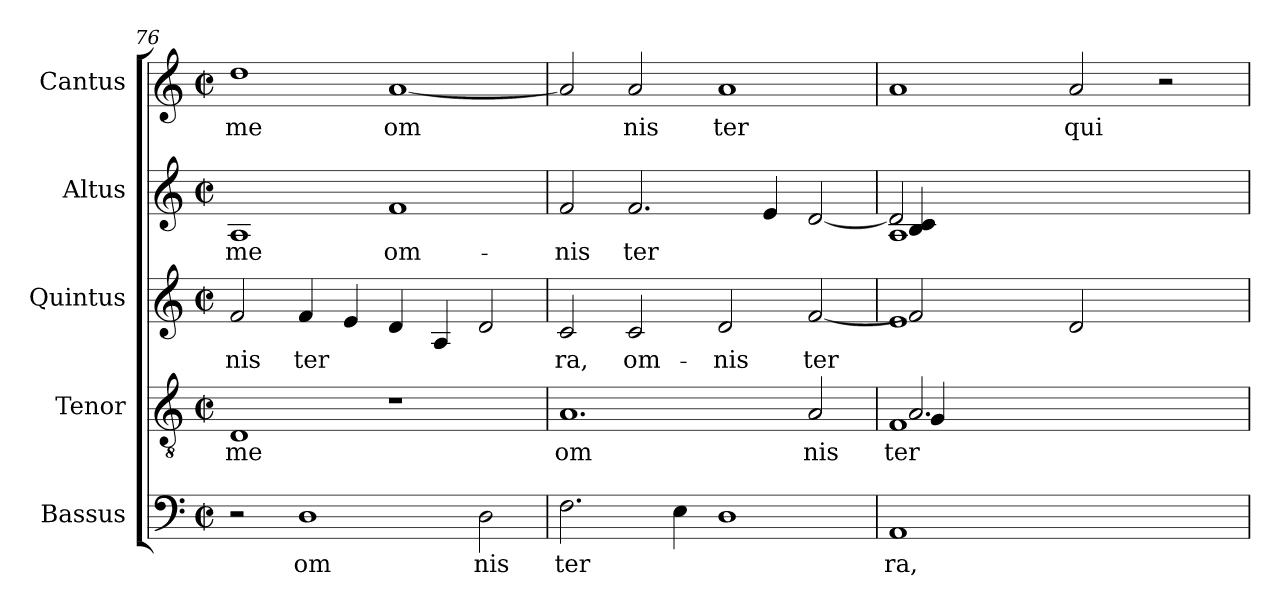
**kern	**text	**kern	**text	**kern	**text	**kern	**text	**kern	**text
*part5	*part5	*part4	*part4	*part3	*part3	*part2	*part2	*part1	*part1
*staff5	*staff5	*staff4	*staff4	*staff3	*staff3	*staff2	*staff2	*staff1	*staff1
*I"Bassus	*	*I"Tenor	*	*I"Quintus	*	*I"Altus	*	*I"Cantus	*
!!LO:LB:g=z
*clefF4	*	*clefGv2	*	*clefG2	*	*clefG2	*	*clefG2	*
*k[]	*	*k[]	*	*k[]	*	*k[]	*	*k[]	*
*C:	*	*C:	*	*C:	*	*C:	*	*C:	*
*M2/2	*	*M2/2	*	*M2/2	*	*M2/2	*	*M2/2	*
*met(c|)	*	*met(c|)	*	*met(c|)	*	*met(c|)	*	*met(c|)	*
=76	=76	=76	=76	=76	=76	=76	=76	=76	=76
!	!	!	!LO:LY:b:cj	!	!LO:LY:b:cj	!	!LO:LY:b:cj	!	!LO:LY:b:cj
2r	.	1D	me	2f/	-nis	1A	me	1dd	me
!	!LO:LY:b:cj	!	!	!	!LO:LY:b:cj	!	!	!	!
1D	om	.	.	4f/	ter-	.	.	.	.
!	!	!	!	!	!LO:LY:b:cj	!	!	!	!
.	.	.	.	4e/	--	.	.	.	.
!	!	!	!	!	!LO:LY:b:cj	!	!LO:LY:b:cj	!	!LO:LY:b:cj
.	.	1r	.	4d/	--	1f	om-	[<1a	om
!	!	!	!	!	!LO:LY:b:cj	!	!	!	!
.	.	.	.	4A/	--	.	.	.	.
!	!LO:LY:b:cj	!	!	!	!LO:LY:b:cj	!	!	!	!
2D\	nis	.	.	2d/	--	.	.	.	.
=77	=77	=77	=77	=77	=77	=77	=77	=77	=77
!	!LO:LY:b:cj	!	!LO:LY:b:cj	!	!LO:LY:b:cj	!	!LO:LY:b:cj	!	!LO:LY:b:cj
2.F\	ter	1.A	om	2c/	-ra,	2f/	-nis	2a/]	.
!	!	!	!	!	!LO:LY:b:cj	!	!LO:LY:b:cj	!	!LO:LY:b:cj
.	.	.	.	2c/	om-	2.f/	ter-	2a/	nis
!	!LO:LY:b:cj	!	!	!	!	!	!	!	!
4E\	.	.	.	.	.	.	.	.	.
!	!LO:LY:b:cj	!	!	!	!LO:LY:b:cj	!	!	!	!LO:LY:b:cj
1D	.	.	.	2d/	-nis	.	.	1a	ter
!	!	!	!	!	!	!	!LO:LY:b:cj	!	!
.	.	.	.	.	.	4e/	--	.	.
!	!	!	!LO:LY:b:cj	!	!LO:LY:b:cj	!	!LO:LY:b:cj	!	!
.	.	2A/	nis	[<2f/	ter-	[<2d/	--	.	.
=78	=78	=78	=78	=78	=78	=78	=78	=78	=78
!	!LO:LY:b:cj	!	!LO:LY:b:cj	!	!LO:LY:b:cj	!	!LO:LY:b:cj	!	!
*	*	*^	*	*^	*	*^	*	*	*
*	*	*	*^	*	*	*	*	*	*^	*	*	*
1AA	ra,	1F	2.A/	4G/	ter	1e	2f/]	--	1A	2d/]	4c/ 4B/	--	1a	.
.	.	.	.	1ryy	.	.	.	.	.	.	1ryy	.	.	.
.	.	.	.	.	.	.	2ryy	.	.	1ryy	.	.	.	.
.	.	.	1ryy	.	.	.	.	.	.	.	.	.	.	.
!	!	!	!	!	!	!	!	!LO:LY:b:cj	!	!	!	!	!	!LO:LY:b:cj
1ryy	.	1ryy	.	.	.	2d/	1ryy	--	1ryy	.	.	.	2a/	qui
.	.	.	.	2.ryy	.	.	.	.	.	.	2.ryy	.	.	.
.	.	.	.	.	.	2ryy	.	.	.	2ryy	.	.	2r	.
.	.	.	4ryy	.	.	.	.	.	.	.	.	.	.	.
*	*	*v	*v	*v	*	*	*	*	*v	*v	*v	*	*	*
*	*	*	*	*v	*v	*	*	*	*	*
=	=	=	=	=	=	=	=	=	=
*-	*-	*-	*-	*-	*-	*-	*-	*-	*-
